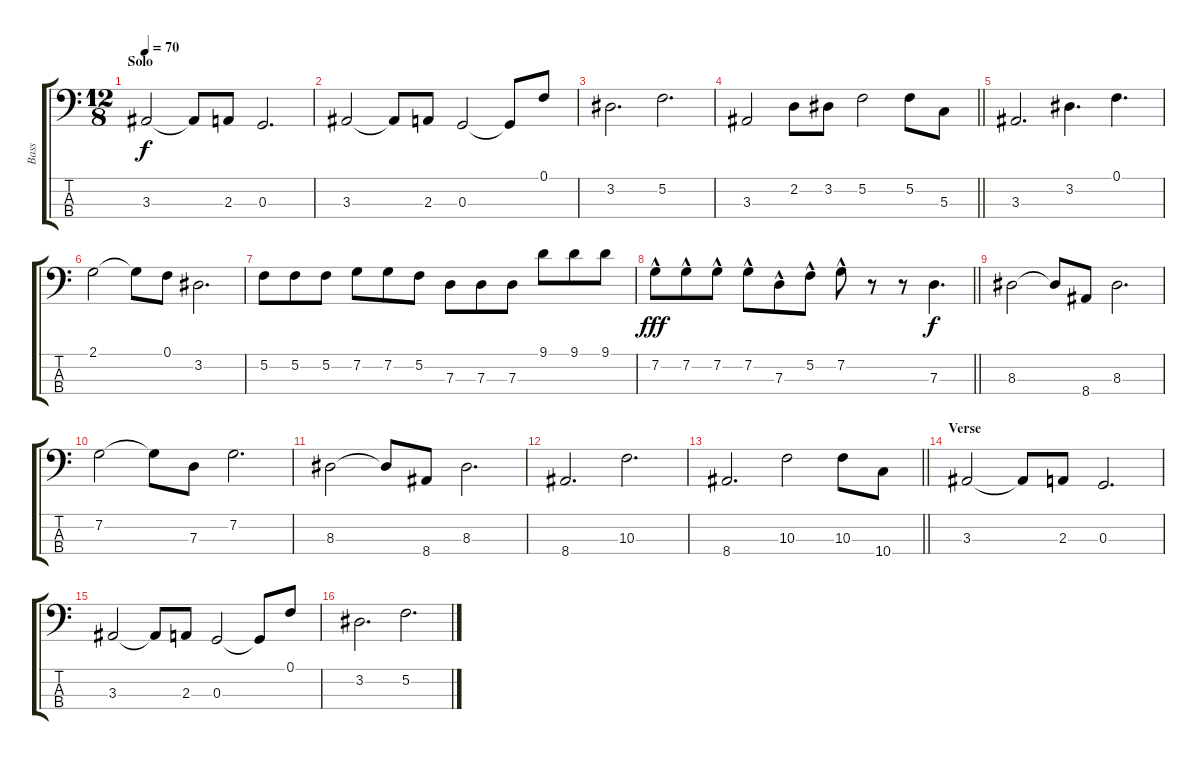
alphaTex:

\track ("Bass" "Bass") {instrument electricbassfinger}
\staff {score tabs}
\tuning (F2 C2 G1 D1) {hide}
\ts (12 8)
\section ("" "Solo")
\tempo 70
\clef f4
\ks c
3.3.2{dy f} 3.3{t}.8 2.3.8 0.3.2{d} |
3.3.2 3.3{t}.8 2.3.8 0.3.2 0.3{t}.8 0.1.8 |
3.2.2{d} 5.2.2{d} |
\barLineRight lightlight
3.3.2 2.2.8 3.2.8 5.2.2 5.2.8 5.3.8 |
3.3.2{d} 3.2.4{d} 0.1.4{d} |
2.1.2 2.1{t}.8 0.1.8 3.2.2{d} |
5.2.8 5.2.8 5.2.8 7.2.8 7.2.8 5.2.8 7.3.8 7.3.8 7.3.8 9.1.8 9.1.8 9.1.8 |
\barLineRight lightlight
7.2{hac}.8{dy fff} 7.2{hac}.8 7.2{hac}.8 7.2{hac}.8 7.3{hac}.8 5.2{hac}.8 7.2{hac}.8 r.8 r.8 7.3.4{d dy f} |
8.3.2 8.3{t}.8 8.4.8 8.3.2{d} |
7.2.2 7.2{t}.8 7.3.8 7.2.2{d} |
8.3.2 8.3{t}.8 8.4.8 8.3.2{d} |
8.4.2{d} 10.3.2{d} |
\barLineRight lightlight
8.4.2{d} 10.3.2 10.3.8 10.4.8 |
\section ("" "Verse")
3.3.2 3.3{t}.8 2.3.8 0.3.2{d} |
3.3.2 3.3{t}.8 2.3.8 0.3.2 0.3{t}.8 0.1.8 |
3.2.2{d} 5.2.2{d}
